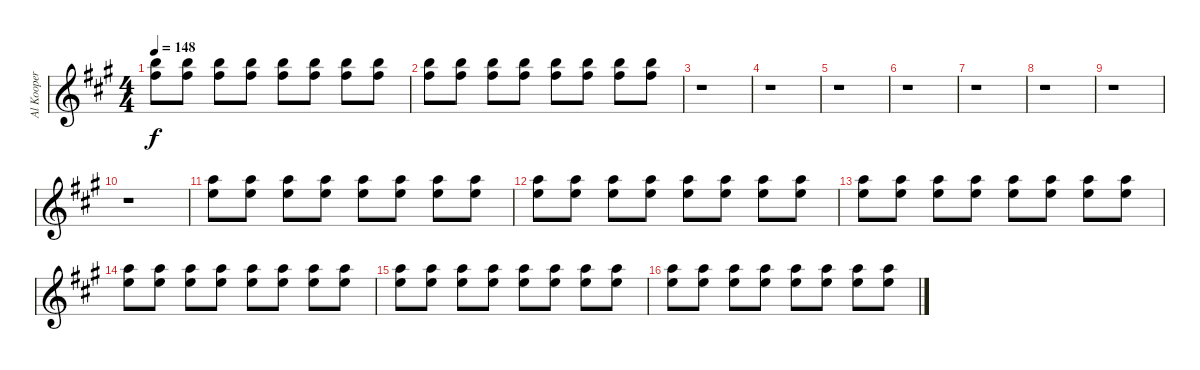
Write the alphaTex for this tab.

\track ("Al Kooper Keyboards RH" "Al Kooper ") {instrument honkytonkpiano}
\staff {score}
\tuning (E4 B3 G3 D3 A2 E2) {hide}
\ts (4 4)
\tempo 148
\clef g2
\ks a
(19.1 19.2).8{dy f} (19.1 19.2).8 (19.1 19.2).8 (19.1 19.2).8 (19.1 19.2).8 (19.1 19.2).8 (19.1 19.2).8 (19.1 19.2).8 |
(19.1 19.2).8 (19.1 19.2).8 (19.1 19.2).8 (19.1 19.2).8 (19.1 19.2).8 (19.1 19.2).8 (19.1 19.2).8 (19.1 19.2).8 |
r.1 |
r.1 |
r.1 |
r.1 |
r.1 |
r.1 |
r.1 |
r.1 |
(26.3 26.4).8 (26.3 26.4).8 (26.3 26.4).8 (26.3 26.4).8 (26.3 26.4).8 (26.3 26.4).8 (26.3 26.4).8 (26.3 26.4).8 |
(26.3 26.4).8 (26.3 26.4).8 (26.3 26.4).8 (26.3 26.4).8 (26.3 26.4).8 (26.3 26.4).8 (26.3 26.4).8 (26.3 26.4).8 |
(26.3 26.4).8 (26.3 26.4).8 (26.3 26.4).8 (26.3 26.4).8 (26.3 26.4).8 (26.3 26.4).8 (26.3 26.4).8 (26.3 26.4).8 |
(26.3 26.4).8 (26.3 26.4).8 (26.3 26.4).8 (26.3 26.4).8 (26.3 26.4).8 (26.3 26.4).8 (26.3 26.4).8 (26.3 26.4).8 |
(26.3 26.4).8 (26.3 26.4).8 (26.3 26.4).8 (26.3 26.4).8 (26.3 26.4).8 (26.3 26.4).8 (26.3 26.4).8 (26.3 26.4).8 |
(26.3 26.4).8 (26.3 26.4).8 (26.3 26.4).8 (26.3 26.4).8 (26.3 26.4).8 (26.3 26.4).8 (26.3 26.4).8 (26.3 26.4).8
